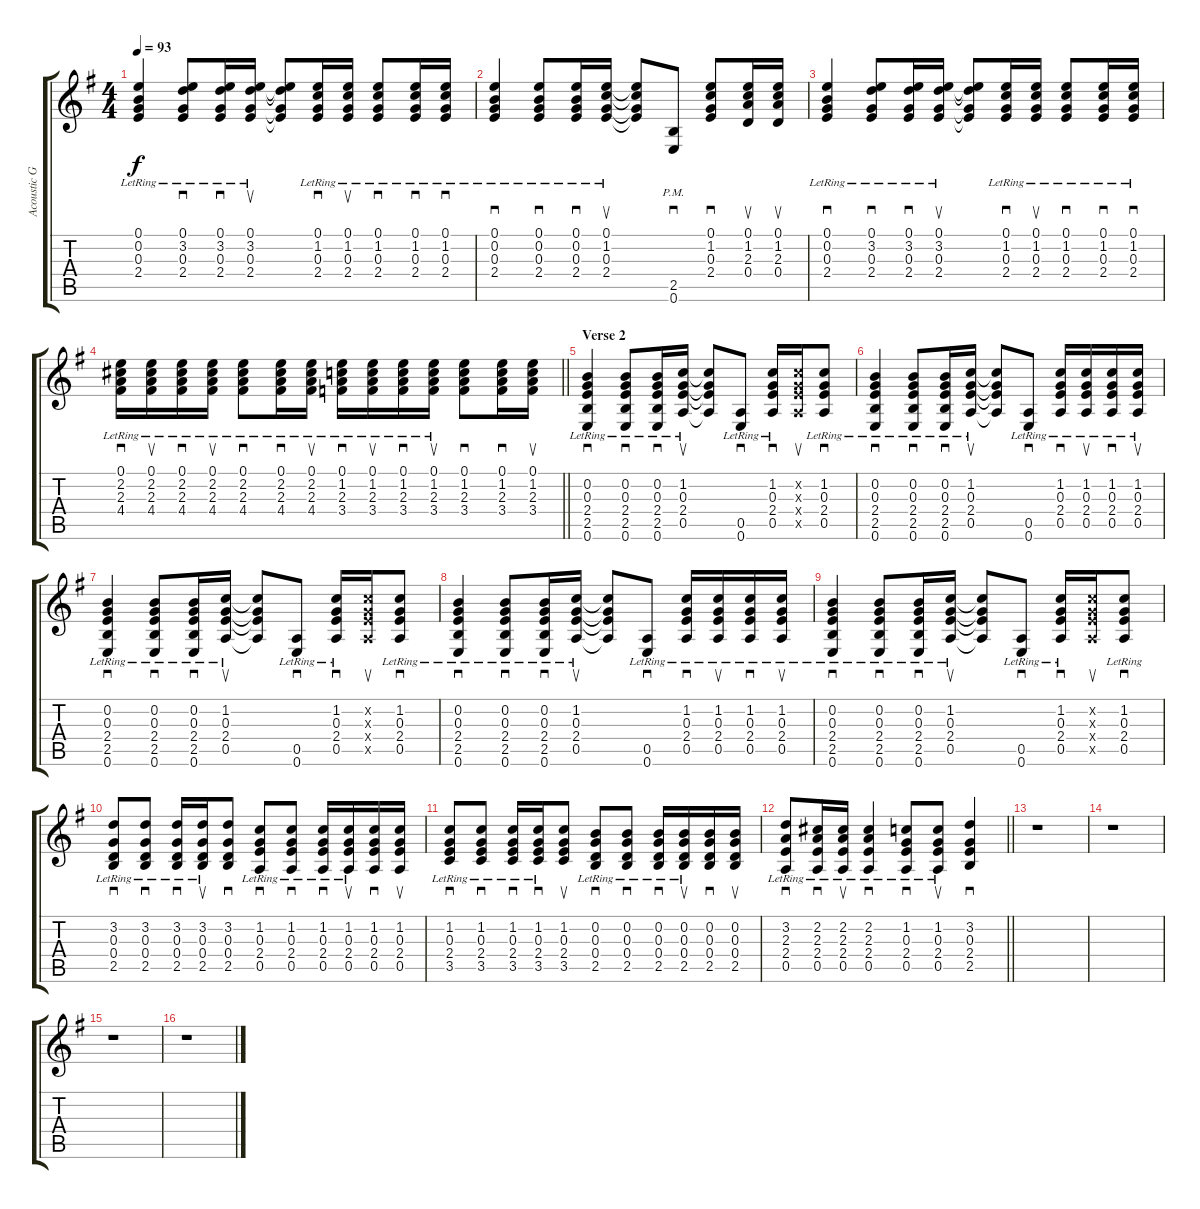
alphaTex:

\track ("Acoustic Guitar - Arjen Lucassen" "Acoustic G") {instrument acousticguitarsteel}
\staff {score tabs}
\tuning (E4 B3 G3 D3 A2 E2) {hide}
\ts (4 4)
\tempo 93
\clef g2
\ks eminor
(0.1{lr} 0.2{lr} 0.3{lr} 2.4{lr}).4{dy f} (0.1{lr} 3.2{lr} 0.3{lr} 2.4{lr}).8{sd} (0.1{lr} 3.2{lr} 0.3{lr} 2.4{lr}).16{sd} (0.1{lr} 3.2{lr} 0.3{lr} 2.4{lr}).16{su} (0.1{t} 3.2{t} 0.3{t} 2.4{t}).8 (0.1{lr} 1.2{lr} 0.3{lr} 2.4{lr}).16{sd} (0.1{lr} 1.2{lr} 0.3{lr} 2.4{lr}).16{su} (0.1{lr} 1.2{lr} 0.3{lr} 2.4{lr}).8{sd} (0.1{lr} 1.2{lr} 0.3{lr} 2.4{lr}).16{sd} (0.1{lr} 1.2{lr} 0.3{lr} 2.4{lr}).16{sd} |
(0.1{lr} 0.2{lr} 0.3{lr} 2.4{lr}).4{sd} (0.1{lr} 0.2{lr} 0.3{lr} 2.4{lr}).8{sd} (0.1{lr} 0.2{lr} 0.3{lr} 2.4{lr}).16{sd} (0.1{lr} 1.2{lr} 0.3{lr} 2.4{lr}).16{su} (0.1{t} 1.2{t} 0.3{t} 2.4{t}).8 (2.5{pm} 0.6{pm}).8{sd} (0.1 1.2 0.3 2.4).8{sd} (0.1 1.2 2.3 0.4).16{su} (0.1 1.2 2.3 0.4).16{su} |
(0.1{lr} 0.2{lr} 0.3{lr} 2.4{lr}).4{sd} (0.1{lr} 3.2{lr} 0.3{lr} 2.4{lr}).8{sd} (0.1{lr} 3.2{lr} 0.3{lr} 2.4{lr}).16{sd} (0.1{lr} 3.2{lr} 0.3{lr} 2.4{lr}).16{su} (0.1{t} 3.2{t} 0.3{t} 2.4{t}).8 (0.1{lr} 1.2{lr} 0.3{lr} 2.4{lr}).16{sd} (0.1{lr} 1.2{lr} 0.3{lr} 2.4{lr}).16{su} (0.1{lr} 1.2{lr} 0.3{lr} 2.4{lr}).8{sd} (0.1{lr} 1.2{lr} 0.3{lr} 2.4{lr}).16{sd} (0.1{lr} 1.2{lr} 0.3{lr} 2.4{lr}).16{sd} |
\barLineRight lightlight
(0.1{lr} 2.2{lr} 2.3{lr} 4.4{lr}).16{sd} (0.1{lr} 2.2{lr} 2.3{lr} 4.4{lr}).16{su} (0.1{lr} 2.2{lr} 2.3{lr} 4.4{lr}).16{sd} (0.1{lr} 2.2{lr} 2.3{lr} 4.4{lr}).16{su} (0.1{lr} 2.2{lr} 2.3{lr} 4.4{lr}).8{sd} (0.1{lr} 2.2{lr} 2.3{lr} 4.4{lr}).16{sd} (0.1{lr} 2.2{lr} 2.3{lr} 4.4{lr}).16{su} (0.1{lr} 1.2{lr} 2.3{lr} 3.4{lr}).16{sd} (0.1{lr} 1.2{lr} 2.3{lr} 3.4{lr}).16{su} (0.1{lr} 1.2{lr} 2.3{lr} 3.4{lr}).16{sd} (0.1{lr} 1.2{lr} 2.3{lr} 3.4{lr}).16{su} (0.1 1.2 2.3 3.4).8{sd} (0.1 1.2 2.3 3.4).16{sd} (0.1 1.2 2.3 3.4).16{su} |
\section ("" "Verse 2")
(0.2{lr} 0.3{lr} 2.4{lr} 2.5{lr} 0.6{lr}).4{sd} (0.2{lr} 0.3{lr} 2.4{lr} 2.5{lr} 0.6{lr}).8{sd} (0.2{lr} 0.3{lr} 2.4{lr} 2.5{lr} 0.6{lr}).16{sd} (1.2{lr} 0.3{lr} 2.4{lr} 0.5{lr}).16{su} (1.2{t} 0.3{t} 2.4{t} 0.5{t}).8 (0.5{lr} 0.6{lr}).8{sd} (1.2{lr} 0.3{lr} 2.4{lr} 0.5{lr}).16{sd} (1.2{x} 0.3{x} 2.4{x} 0.5{x}).16{su} (1.2{lr} 0.3{lr} 2.4{lr} 0.5{lr}).8{sd} |
(0.2{lr} 0.3{lr} 2.4{lr} 2.5{lr} 0.6{lr}).4{sd} (0.2{lr} 0.3{lr} 2.4{lr} 2.5{lr} 0.6{lr}).8{sd} (0.2{lr} 0.3{lr} 2.4{lr} 2.5{lr} 0.6{lr}).16{sd} (1.2{lr} 0.3{lr} 2.4{lr} 0.5{lr}).16{su} (1.2{t} 0.3{t} 2.4{t} 0.5{t}).8 (0.5{lr} 0.6{lr}).8{sd} (1.2{lr} 0.3{lr} 2.4{lr} 0.5{lr}).16{sd} (1.2{lr} 0.3{lr} 2.4{lr} 0.5{lr}).16{su} (1.2{lr} 0.3{lr} 2.4{lr} 0.5{lr}).16{sd} (1.2{lr} 0.3{lr} 2.4{lr} 0.5{lr}).16{su} |
(0.2{lr} 0.3{lr} 2.4{lr} 2.5{lr} 0.6{lr}).4{sd} (0.2{lr} 0.3{lr} 2.4{lr} 2.5{lr} 0.6{lr}).8{sd} (0.2{lr} 0.3{lr} 2.4{lr} 2.5{lr} 0.6{lr}).16{sd} (1.2{lr} 0.3{lr} 2.4{lr} 0.5{lr}).16{su} (1.2{t} 0.3{t} 2.4{t} 0.5{t}).8 (0.5{lr} 0.6{lr}).8{sd} (1.2{lr} 0.3{lr} 2.4{lr} 0.5{lr}).16{sd} (1.2{x} 0.3{x} 2.4{x} 0.5{x}).16{su} (1.2{lr} 0.3{lr} 2.4{lr} 0.5{lr}).8{sd} |
(0.2{lr} 0.3{lr} 2.4{lr} 2.5{lr} 0.6{lr}).4{sd} (0.2{lr} 0.3{lr} 2.4{lr} 2.5{lr} 0.6{lr}).8{sd} (0.2{lr} 0.3{lr} 2.4{lr} 2.5{lr} 0.6{lr}).16{sd} (1.2{lr} 0.3{lr} 2.4{lr} 0.5{lr}).16{su} (1.2{t} 0.3{t} 2.4{t} 0.5{t}).8 (0.5{lr} 0.6{lr}).8{sd} (1.2{lr} 0.3{lr} 2.4{lr} 0.5{lr}).16{sd} (1.2{lr} 0.3{lr} 2.4{lr} 0.5{lr}).16{su} (1.2{lr} 0.3{lr} 2.4{lr} 0.5{lr}).16{sd} (1.2{lr} 0.3{lr} 2.4{lr} 0.5{lr}).16{su} |
(0.2{lr} 0.3{lr} 2.4{lr} 2.5{lr} 0.6{lr}).4{sd} (0.2{lr} 0.3{lr} 2.4{lr} 2.5{lr} 0.6{lr}).8{sd} (0.2{lr} 0.3{lr} 2.4{lr} 2.5{lr} 0.6{lr}).16{sd} (1.2{lr} 0.3{lr} 2.4{lr} 0.5{lr}).16{su} (1.2{t} 0.3{t} 2.4{t} 0.5{t}).8 (0.5{lr} 0.6{lr}).8{sd} (1.2{lr} 0.3{lr} 2.4{lr} 0.5{lr}).16{sd} (1.2{x} 0.3{x} 2.4{x} 0.5{x}).16{su} (1.2{lr} 0.3{lr} 2.4{lr} 0.5{lr}).8{sd} |
(3.2{lr} 0.3{lr} 0.4{lr} 2.5{lr}).8{sd} (3.2{lr} 0.3{lr} 0.4{lr} 2.5{lr}).8{sd} (3.2{lr} 0.3{lr} 0.4{lr} 2.5{lr}).16{sd} (3.2{lr} 0.3{lr} 0.4{lr} 2.5{lr}).16{su} (3.2 0.3 0.4 2.5).8{sd} (1.2{lr} 0.3{lr} 2.4{lr} 0.5{lr}).8{sd} (1.2{lr} 0.3{lr} 2.4{lr} 0.5{lr}).8{sd} (1.2{lr} 0.3{lr} 2.4{lr} 0.5{lr}).16{sd} (1.2{lr} 0.3{lr} 2.4{lr} 0.5{lr}).16{su} (1.2 0.3 2.4 0.5).16{sd} (1.2 0.3 2.4 0.5).16{su} |
(1.2{lr} 0.3{lr} 2.4{lr} 3.5{lr}).8{sd} (1.2{lr} 0.3{lr} 2.4{lr} 3.5{lr}).8{sd} (1.2{lr} 0.3{lr} 2.4{lr} 3.5{lr}).16{sd} (1.2{lr} 0.3{lr} 2.4{lr} 3.5{lr}).16{sd} (1.2 0.3 2.4 3.5).8{su} (0.2{lr} 0.3{lr} 0.4{lr} 2.5{lr}).8{sd} (0.2{lr} 0.3{lr} 0.4{lr} 2.5{lr}).8{sd} (0.2{lr} 0.3{lr} 0.4{lr} 2.5{lr}).16{sd} (0.2{lr} 0.3{lr} 0.4{lr} 2.5{lr}).16{su} (0.2 0.3 0.4 2.5).16{sd} (0.2 0.3 0.4 2.5).16{su} |
\barLineRight lightlight
(3.2{lr} 2.3{lr} 2.4{lr} 0.5{lr}).8{sd} (2.2{lr} 2.3{lr} 2.4{lr} 0.5{lr}).16{sd} (2.2{lr} 2.3{lr} 2.4{lr} 0.5{lr}).16{su} (2.2{lr} 2.3{lr} 2.4{lr} 0.5{lr}).4{sd} (1.2{lr} 0.3 2.4{lr} 0.5{lr}).8{sd} (1.2{lr} 0.3{lr} 2.4{lr} 0.5{lr}).8{su} (3.2 0.3 2.4 2.5).4{sd} |
r.1 |
r.1 |
r.1 |
r.1
